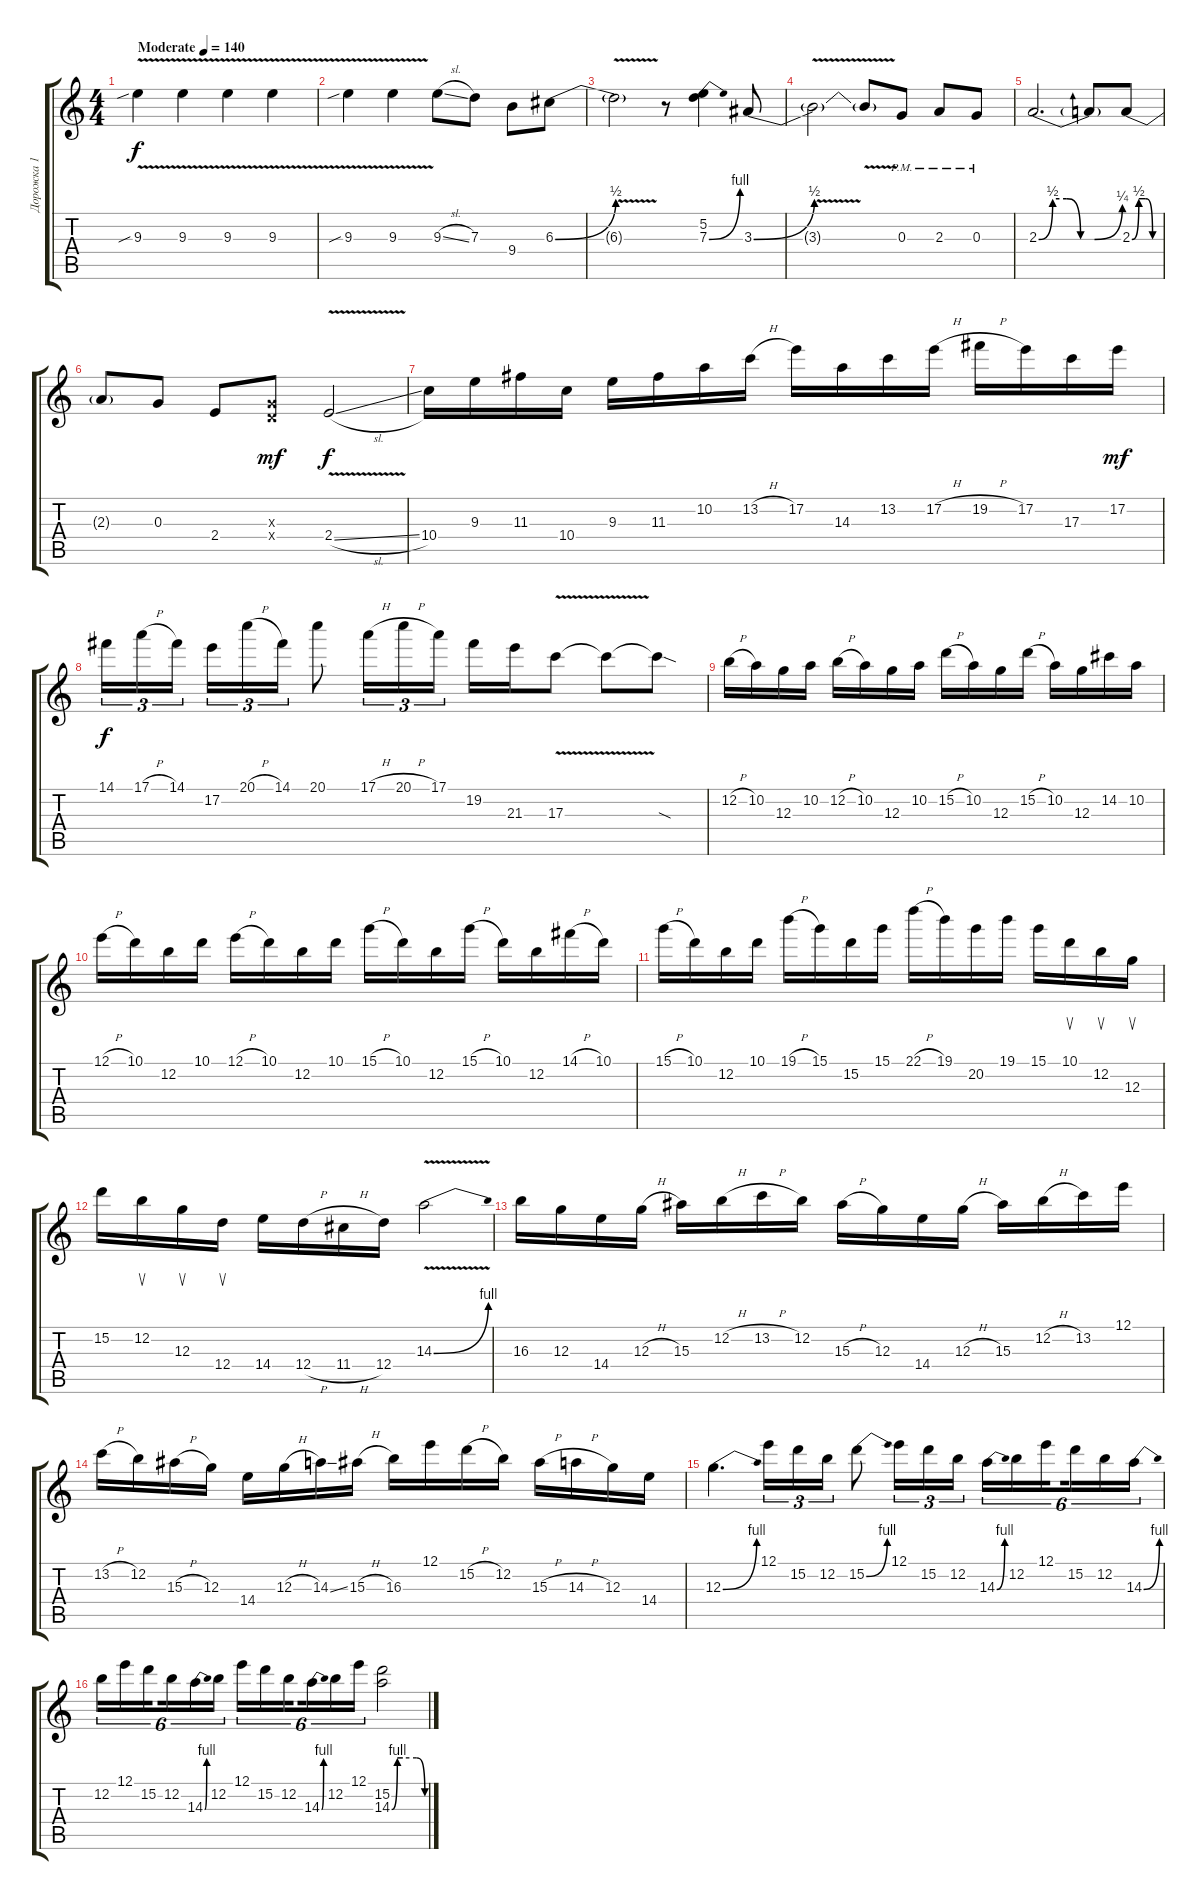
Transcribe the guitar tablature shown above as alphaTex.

\track ("Дорожка 1" "Дорожка 1") {instrument overdrivenguitar}
\staff {score tabs}
\tuning (E4 B3 G3 D3 A2 E2) {hide}
\ts (4 4)
\tempo (140 "Moderate")
\clef g2
\ks c
9.3{v sib}.4{dy f instrument overdrivenguitar} 9.3{v}.4 9.3{v}.4 9.3{v}.4 |
9.3{v sib}.4 9.3{v}.4 9.3{sl}.8 7.3.8 9.4.8 6.3{be (bend 0 0 60 2)}.8 |
6.3{v t}.2 r.8 (5.2 7.3{be (bend 0 0 60 4)}).4 3.3{be (bend 0 0 60 2)}.8 |
3.3{v t}.2 3.3{t}.8 0.3{pm}.8 2.3{pm}.8 0.3{pm}.8 |
2.3{be (custom 0 0 10 2 20 2 30 0 40 0 60 1)}.2{d} 2.3{t}.8 2.3{be (custom 0 0 15 2 30 2 45 0 60 0)}.8 |
2.3{t}.8 0.3.8 2.4.8 (0.3{x} 0.4{x}).8{dy mf} 2.4{v sl}.2{dy f} |
10.4.16 9.3.16 11.3.16 10.4.16 9.3.16 11.3.16 10.2.16 13.2{h}.16 17.2.16 14.3.16 13.2.16 17.2{h}.16 19.2{h}.16 17.2.16 17.3.16 17.2.16{dy mf} |
14.1.16{tu (3 2) dy f} 17.1{h}.16{tu (3 2)} 14.1.16{tu (3 2) beam splitsecondary} 17.2.16{tu (3 2)} 20.1{h}.16{tu (3 2)} 14.1.16{tu (3 2)} 20.1.8 17.1{h}.16{tu (3 2)} 20.1{h}.16{tu (3 2)} 17.1.16{tu (3 2)} 19.2.16 21.3.16 17.3{v}.8 17.3{t}.8 17.3{sod t}.8 |
12.2{h}.16 10.2.16 12.3.16 10.2.16 12.2{h}.16 10.2.16 12.3.16 10.2.16 15.2{h}.16 10.2.16 12.3.16 15.2{h}.16 10.2.16 12.3.16 14.2.16 10.2.16 |
12.1{h}.16 10.1.16 12.2.16 10.1.16 12.1{h}.16 10.1.16 12.2.16 10.1.16 15.1{h}.16 10.1.16 12.2.16 15.1{h}.16 10.1.16 12.2.16 14.1{h}.16 10.1.16 |
15.1{h}.16 10.1.16 12.2.16 10.1.16 19.1{h}.16 15.1.16 15.2.16 15.1.16 22.1{h}.16 19.1.16 20.2.16 19.1.16 15.1.16 10.1.16{su} 12.2.16{su} 12.3.16{su} |
15.2.16 12.2.16{su} 12.3.16{su} 12.4.16{su} 14.4.16 12.4{h}.16 11.4{h}.16 12.4.16 14.3{be (bend 0 0 60 4) v}.2 |
16.3.16 12.3.16 14.4.16 12.3{h}.16 15.3.16 12.2{h}.16 13.2{h}.16 12.2.16 15.3{h}.16 12.3.16 14.4.16 12.3{h}.16 15.3.16 12.2{h}.16 13.2.16 12.1.16 |
13.2{h}.16 12.2.16 15.3{h}.16 12.3.16 14.4.16 12.3{h}.16 14.3{ss}.16 15.3{h}.16 16.3.16 12.1.16 15.2{h}.16 12.2.16 15.3{h}.16 14.3{h}.16 12.3.16 14.4.16 |
12.3{be (bend 0 0 60 4)}.4{d} 12.1.16{tu (3 2)} 15.2.16{tu (3 2)} 12.2.16{tu (3 2)} 15.2{be (bend 0 0 60 4)}.8 12.1.16{tu (3 2)} 15.2.16{tu (3 2)} 12.2.16{tu (3 2)} 14.3{be (bend 0 0 60 4)}.16{tu (6 4)} 12.2.16{tu (6 4)} 12.1.16{tu (6 4) beam splitsecondary} 15.2.16{tu (6 4)} 12.2.16{tu (6 4)} 14.3{be (bend 0 0 60 4)}.16{tu (6 4)} |
12.2.16{tu (6 4)} 12.1.16{tu (6 4)} 15.2.16{tu (6 4) beam splitsecondary} 12.2.16{tu (6 4)} 14.3{be (bend 0 0 60 4)}.16{tu (6 4)} 12.2.16{tu (6 4)} 12.1.16{tu (6 4)} 15.2.16{tu (6 4)} 12.2.16{tu (6 4) beam splitsecondary} 14.3{be (bend 0 0 60 4)}.16{tu (6 4)} 12.2.16{tu (6 4)} 12.1.16{tu (6 4)} (15.2 14.3{be (custom 0 0 10 4 20 4 45 4 60 0)}).2
